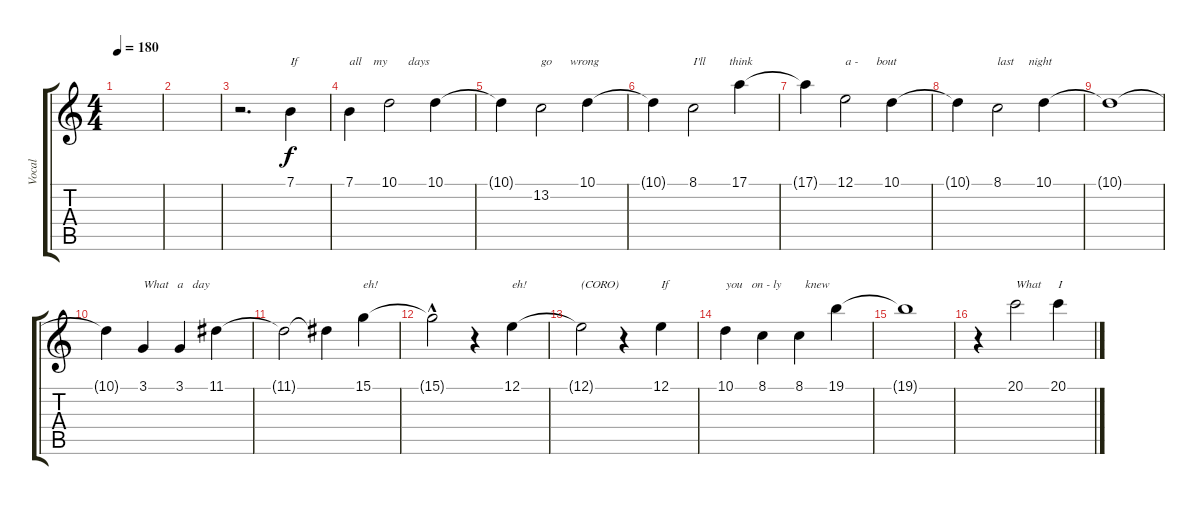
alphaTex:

\track ("Vocal" "Vocal") {instrument altosax}
\staff {score tabs}
\tuning (E4 B3 G3 D3 A2 E2) {hide}
\ts (4 4)
\tempo 180
\clef g2
\ks c
|
|
r.2{d} 7.1.4{txt "If"} |
7.1.4{txt "all    my       days "} 10.1.2 10.1.4 |
10.1{t}.4 13.2.2{txt "go      wrong"} 10.1.4 |
10.1{t}.4 8.1.2{txt "I'll        think"} 17.1.4 |
17.1{t}.4 12.1.2{txt "a -      bout"} 10.1.4 |
10.1{t}.4 8.1.2{txt "last     night"} 10.1.4 |
10.1{t}.1 |
10.1{t}.4 3.1.4{txt "What   a   day"} 3.1.4 11.1.4 |
11.1{t}.2 11.1{t}.4 15.1.4{txt "eh!"} |
15.1{hac t}.2 r.4 12.1.4{txt "eh!"} |
12.1{t}.2{txt "(CORO)"} r.4 12.1.4{txt "If"} |
10.1.4{txt "you   on - ly        knew"} 8.1.4 8.1.4 19.1.4 |
19.1{t}.1 |
r.4 20.1.2{txt "What"} 20.1.4{txt "I"}
